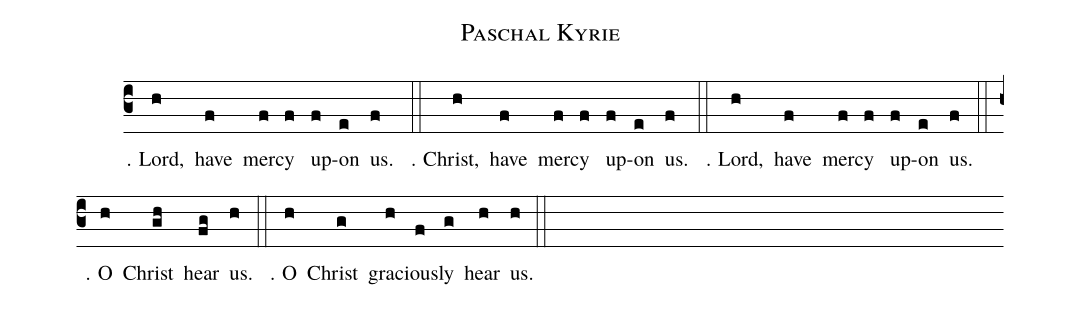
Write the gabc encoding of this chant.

name:Paschal Kyrie;
%%
(c3)℣. Lord,(h) have(f) mer(f)cy(f) up(f)on(e) us.(f) (::) ℟. Christ,(h) have(f) mer(f)cy(f) up(f)on(e) us.(f) (::) ℣. Lord,(h) have(f) mer(f)cy(f) up(f)on(e) us.(f) (::) ℣. O(h) Christ(gh) hear(fg) us.(h) (::) ℟. O(h) Christ(g) gra(h)cious(f)ly(g) hear(h) us.(h) (::)
